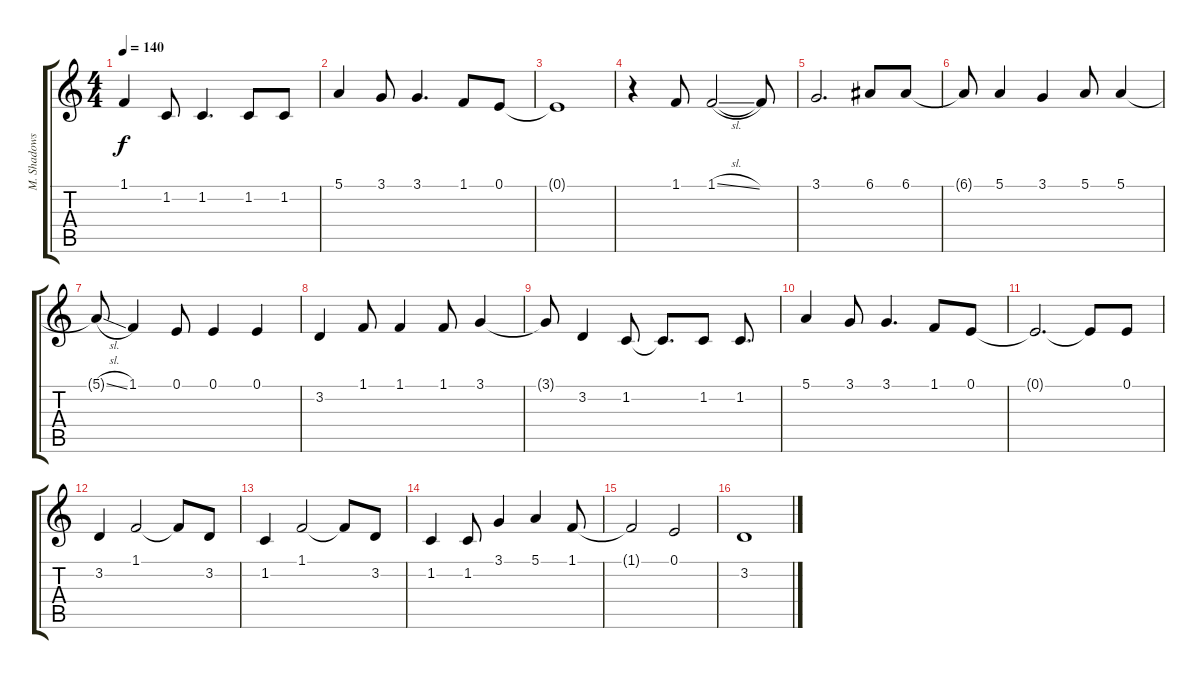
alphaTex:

\track ("M. Shadows" "M. Shadows") {instrument sopranosax}
\staff {score tabs}
\tuning (E4 B3 G3 D3 A2 E2) {hide}
\ts (4 4)
\tempo 140
\clef g2
\ks c
1.1.4{dy f} 1.2.8 1.2.4{d} 1.2.8 1.2.8 |
5.1.4 3.1.8 3.1.4{d} 1.1.8 0.1.8 |
0.1{t}.1 |
r.4 1.1.8 1.1{sl}.2 1.1{t}.8 |
3.1.2{d} 6.1.8 6.1.8 |
6.1{t}.8 5.1.4 3.1.4 5.1.8 5.1.4 |
5.1{sl t}.8 1.1.4 0.1.8 0.1.4 0.1.4 |
3.2.4 1.1.8 1.1.4 1.1.8 3.1.4 |
3.1{t}.8 3.2.4 1.2.8 1.2{t}.8{d} 1.2.8 1.2.8{d} |
5.1.4 3.1.8 3.1.4{d} 1.1.8 0.1.8 |
0.1{t}.2{d} 0.1{t}.8 0.1.8 |
3.2.4 1.1.2 1.1{t}.8 3.2.8 |
1.2.4 1.1.2 1.1{t}.8 3.2.8 |
1.2.4 1.2.8 3.1.4 5.1.4 1.1.8 |
1.1{t}.2 0.1.2 |
3.2.1
